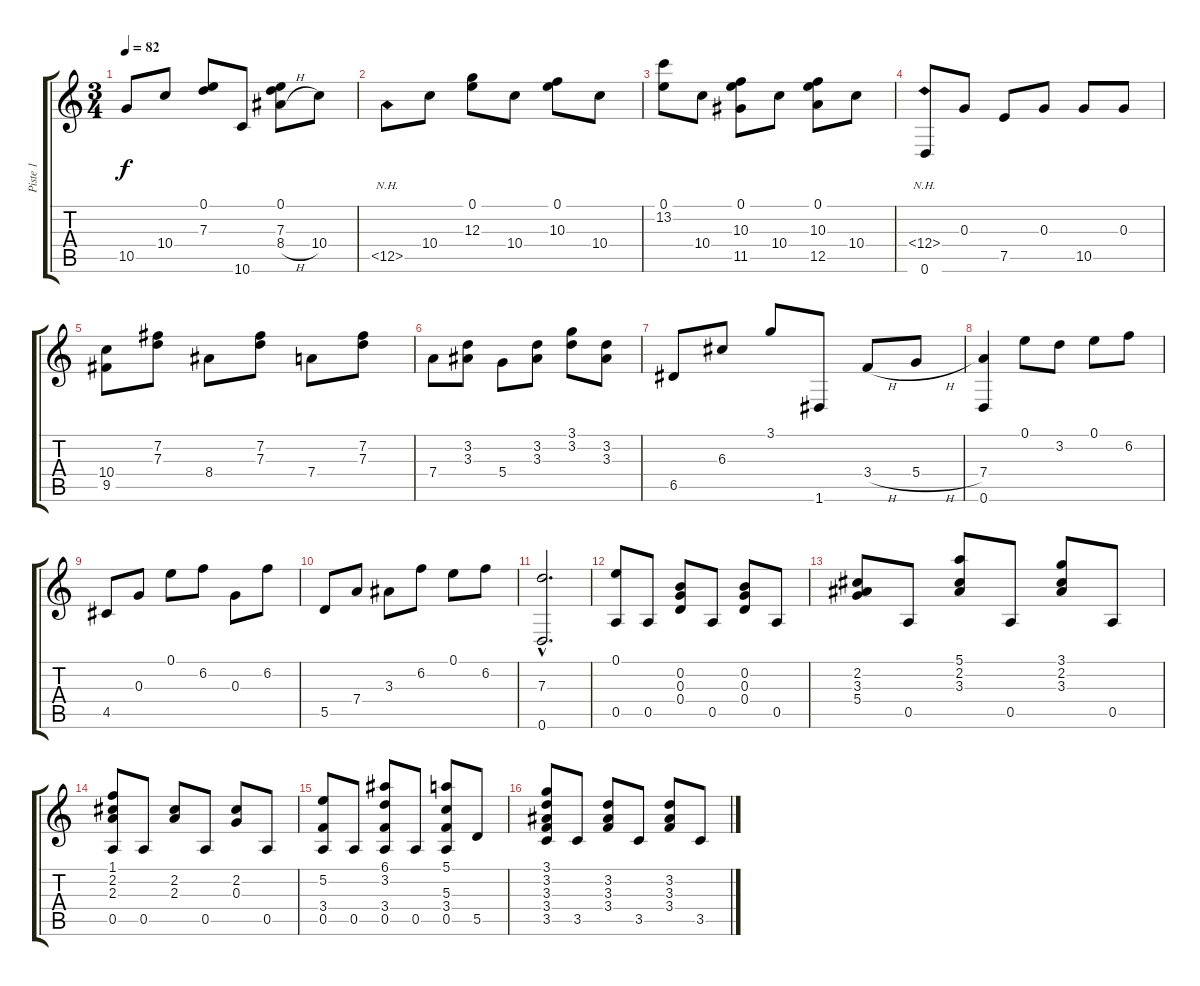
\track ("Piste 1" "Piste 1") {instrument acousticguitarnylon}
\staff {score tabs}
\tuning (E4 B3 G3 D3 A2 D2) {hide}
\ts (3 4)
\tempo 82
\clef g2
\ks c
10.5.8{dy f} 10.4.8 (0.1 7.3).8 10.6.8 (0.1 7.3 8.4{h}).8 10.4.8 |
12.5{nh}.8 10.4.8 (0.1 12.3).8 10.4.8 (0.1 10.3).8 10.4.8 |
(0.1 13.2).8 10.4.8 (0.1 10.3 11.5).8 10.4.8 (0.1 10.3 12.5).8 10.4.8 |
(12.4{nh} 0.6).8 0.3.8 7.5.8 0.3.8 10.5.8 0.3.8 |
(10.4 9.5).8 (7.2 7.3).8 8.4.8 (7.2 7.3).8 7.4.8 (7.2 7.3).8 |
7.4.8 (3.2 3.3).8 5.4.8 (3.2 3.3).8 (3.1 3.2).8 (3.2 3.3).8 |
6.5.8 6.3.8 3.1.8 1.6.8 3.4{h}.8 5.4{h}.8 |
(7.4 0.6).4 0.1.8 3.2.8 0.1.8 6.2.8 |
4.5.8 0.3.8 0.1.8 6.2.8 0.3.8 6.2.8 |
5.5.8 7.4.8 3.3.8 6.2.8 0.1.8 6.2.8 |
(7.3{hac} 0.6{hac}).2{d} |
(0.1 0.5).8 0.5.8 (0.2 0.3 0.4).8 0.5.8 (0.2 0.3 0.4).8 0.5.8 |
(2.2 3.3 5.4).8 0.5.8 (5.1 2.2 3.3).8 0.5.8 (3.1 2.2 3.3).8 0.5.8 |
(1.1 2.2 2.3 0.5).8 0.5.8 (2.2 2.3).8 0.5.8 (2.2 0.3).8 0.5.8 |
(5.2 3.4 0.5).8 0.5.8 (6.1 3.2 3.4 0.5).8 0.5.8 (5.1 5.3 3.4 0.5).8 5.5.8 |
(3.1 3.2 3.3 3.4 3.5).8 3.5.8 (3.2 3.3 3.4).8 3.5.8 (3.2 3.3 3.4).8 3.5.8
